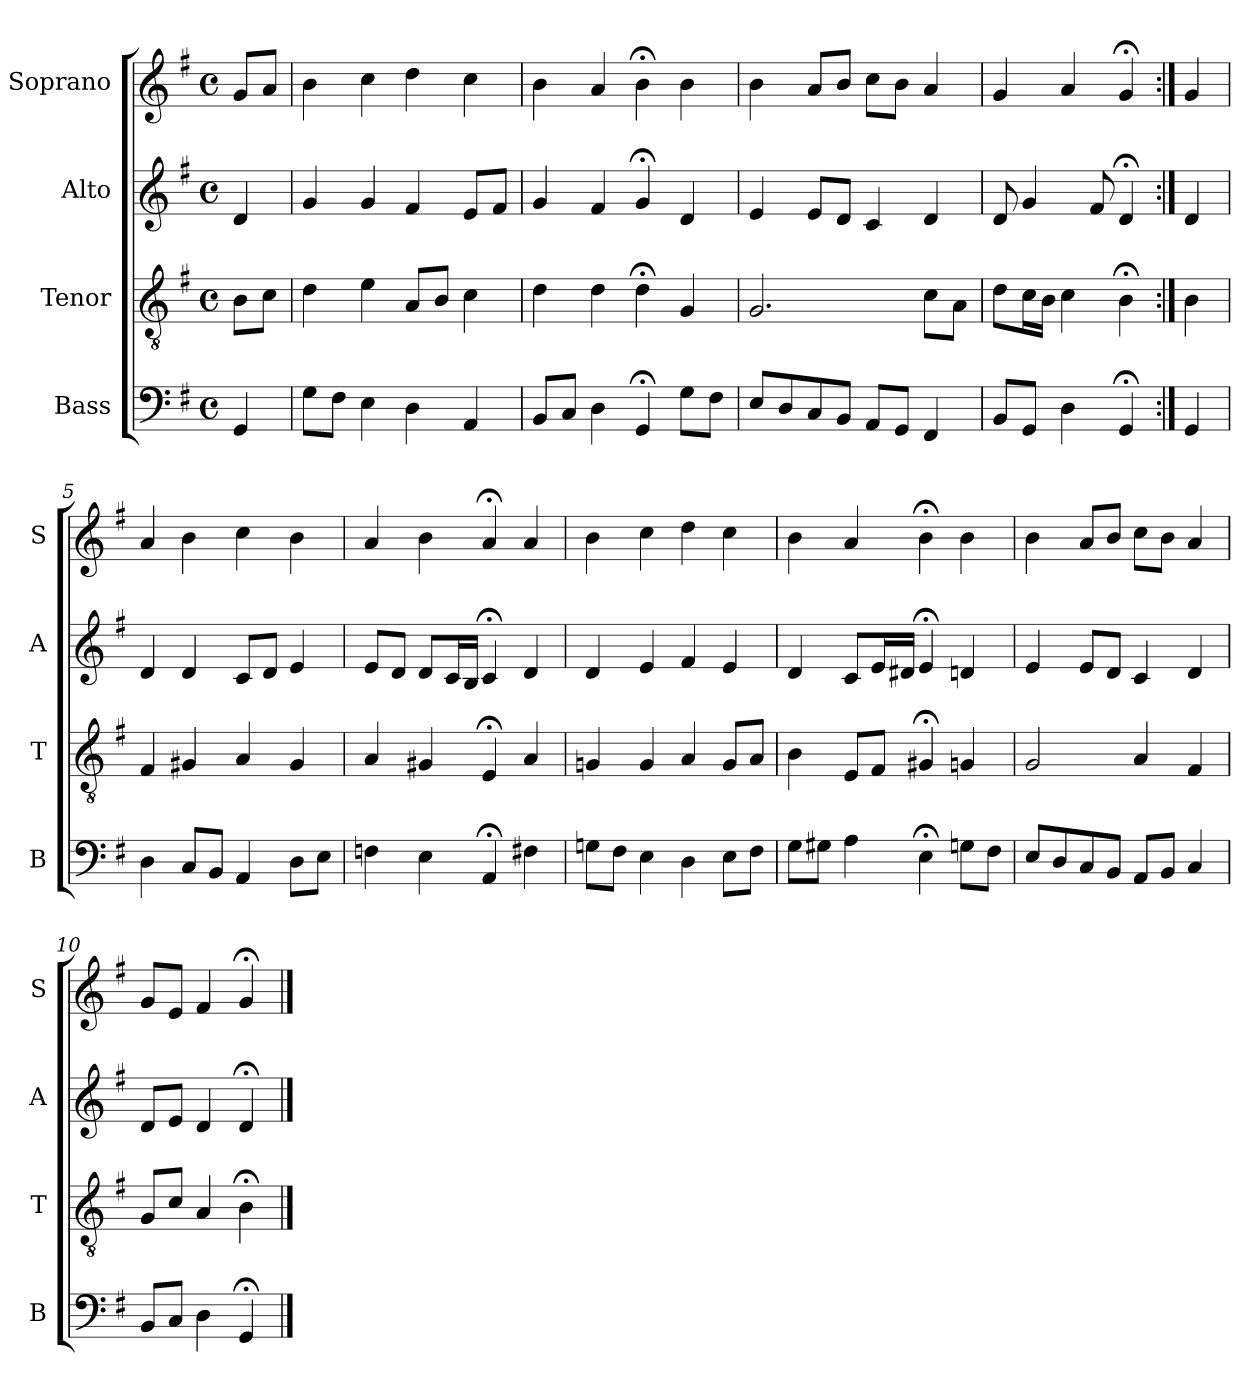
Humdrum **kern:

**kern	**kern	**kern	**kern
*part4	*part3	*part2	*part1
*staff4	*staff3	*staff2	*staff1
*I"Bass	*I"Tenor	*I"Alto	*I"Soprano
*I'B	*I'T	*I'A	*I'S
*clefF4	*clefGv2	*clefG2	*clefG2
*k[f#]	*k[f#]	*k[f#]	*k[f#]
*G:	*G:	*G:	*G:
*M4/4	*M4/4	*M4/4	*M4/4
*met(c)	*met(c)	*met(c)	*met(c)
*MM100	*MM100	*MM100	*MM100
=	=	=	=
4GG	8BL	4d	8gL
.	8cJ	.	8aJ
=1	=1	=1	=1
8GL	4d	4g	4b
8F#J	.	.	.
4E	4e	4g	4cc
4D	8AL	4f#	4dd
.	8BJ	.	.
4AA	4c	8eL	4cc
.	.	8f#J	.
=2	=2	=2	=2
8BBL	4d	4g	4b
8CJ	.	.	.
4D	4d	4f#	4a
4GG;<	4d;<	4g;<	4b;<
8GL	4G	4d	4b
8F#J	.	.	.
=3	=3	=3	=3
8EL	2.G	4e	4b
8D	.	.	.
8C	.	8eL	8aL
8BBJ	.	8dJ	8bJ
8AAL	.	4c	8ccL
8GGJ	.	.	8bJ
4FF#	8cL	4d	4a
.	8AJ	.	.
=4	=4	=4	=4
8BBL	8dL	8d	4g
8GGJ	16cL	4g	.
.	16BJJ	.	.
4D	4c	.	4a
.	.	8f#	.
4GG;<	4B;<	4d;<	4g;<
=:|!	=:|!	=:|!	=:|!
4GG	4B	4d	4g
=5	=5	=5	=5
4D	4F#	4d	4a
8CL	4G#X	4d	4b
8BBJ	.	.	.
4AA	4A	8cL	4cc
.	.	8dJ	.
8DL	4G#	4e	4b
8EJ	.	.	.
=6	=6	=6	=6
4Fn	4A	8eL	4a
.	.	8dJ	.
4E	4G#X	8dL	4b
.	.	16cL	.
.	.	16BJJ	.
4AA;<	4E;<	4c;<	4a;<
4F#X	4A	4d	4a
=7	=7	=7	=7
8GnL	4Gn	4d	4b
8F#J	.	.	.
4E	4G	4e	4cc
4D	4A	4f#	4dd
8EL	8GL	4e	4cc
8F#J	8AJ	.	.
=8	=8	=8	=8
8GL	4B	4d	4b
8G#XJ	.	.	.
4A	8EL	8cL	4a
.	8F#J	16eL	.
.	.	16d#XJJ	.
4E;<	4G#X;<	4e;<	4b;<
8GnL	4Gn	4dn	4b
8F#J	.	.	.
=9	=9	=9	=9
8EL	2G	4e	4b
8D	.	.	.
8C	.	8eL	8aL
8BBJ	.	8dJ	8bJ
8AAL	4A	4c	8ccL
8BBJ	.	.	8bJ
4C	4F#	4d	4a
=10	=10	=10	=10
8BBiL	8GiL	8dL	8gL
8CiJ	8ciJ	8eJ	8eJ
4D	4A	4d	4f#
4GG;<	4B;<	4d;<	4g;<
==	==	==	==
*-	*-	*-	*-
